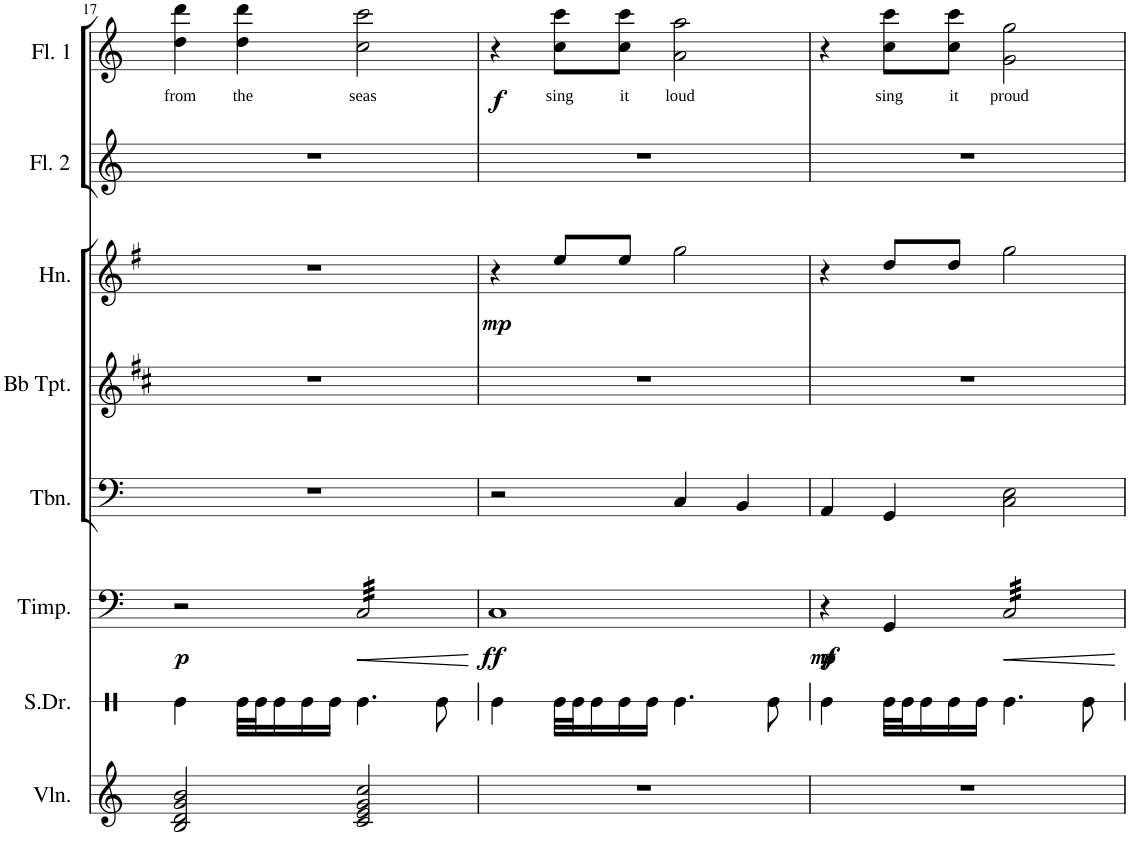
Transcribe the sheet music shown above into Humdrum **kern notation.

**kern	**kern	**kern	**dynam	**kern	**kern	**kern	**dynam	**kern	**kern	**text	**dynam
*part8	*part7	*part6	*part6	*part5	*part4	*part3	*part3	*part2	*part1	*part1	*part1
*staff8	*staff7	*staff6	*staff6	*staff5	*staff4	*staff3	*staff3	*staff2	*staff1	*staff1	*staff1
*I"Violin	*I"Snare Drum	*I"Timpani	*	*I"Trombone	*I"Trumpet in Bb	*I"Horn in F	*	*I"Flute 2	*I"Flute 1	*	*
*I'Vln.	*I'S.Dr.	*I'Timp.	*	*I'Tbn.	*	*I'Hn.	*	*I'Fl. 2	*I'Fl. 1	*	*
!!LO:PB:g=z
*clefG2	*clefX	*clefF4	*	*clefF4	*clefG2	*clefG2	*	*clefG2	*clefG2	*	*
*	*	*	*	*	*Trd1c2	*Trd4c7	*	*	*	*	*
*k[]	*k[]	*k[]	*	*k[]	*k[f#c#]	*k[f#]	*	*k[]	*k[]	*	*
*M4/4	*M4/4	*M4/4	*	*M4/4	*M4/4	*M4/4	*	*M4/4	*M4/4	*	*
=17	=17	=17	=17	=17	=17	=17	=17	=17	=17	=17	=17
!	!	!	!LO:DY:b	!	!	!	!	!	!	!LO:LY:b	!
2B/ 2d/ 2g/ 2b/	4Re\	2r	p	1r	1r	1r	.	1r	4dd\ 4ddd\	from	.
!	!	!	!	!	!	!	!	!	!	!LO:LY:b	!
.	32Re\LLL	.	.	.	.	.	.	.	4dd\ 4ddd\	the	.
.	32Re\J	.	.	.	.	.	.	.	.	.	.
.	16Re\	.	.	.	.	.	.	.	.	.	.
.	16Re\	.	.	.	.	.	.	.	.	.	.
.	16Re\JJ	.	.	.	.	.	.	.	.	.	.
!	!	!	!LO:HP:b	!	!	!	!	!	!	!LO:LY:b	!
*	*	*tremolo	*	*	*	*	*	*	*	*	*
2c/ 2e/ 2g/ 2cc/	4.Re\	32C/LLL	<	.	.	.	.	.	2cc\ 2ccc\	seas	.
.	.	32C/	.	.	.	.	.	.	.	.	.
.	.	32C/	.	.	.	.	.	.	.	.	.
.	.	32C/	.	.	.	.	.	.	.	.	.
.	.	32C/	.	.	.	.	.	.	.	.	.
.	.	32C/	.	.	.	.	.	.	.	.	.
.	.	32C/	.	.	.	.	.	.	.	.	.
.	.	32C/	.	.	.	.	.	.	.	.	.
.	.	32C/	.	.	.	.	.	.	.	.	.
.	.	32C/	.	.	.	.	.	.	.	.	.
.	.	32C/	.	.	.	.	.	.	.	.	.
.	.	32C/	.	.	.	.	.	.	.	.	.
.	8Re\	32C/	.	.	.	.	.	.	.	.	.
.	.	32C/	.	.	.	.	.	.	.	.	.
.	.	32C/	.	.	.	.	.	.	.	.	.
.	.	32C/JJJ	.	.	.	.	.	.	.	.	.
*	*	*Xtremolo	*	*	*	*	*	*	*	*	*
=18	=18	=18	=18	=18	=18	=18	=18	=18	=18	=18	=18
!	!	!	!LO:DY:b	!	!	!	!LO:DY:b	!	!	!	!LO:DY:b
1r	4Re\	1C	ff	2r	1r	4r	mp	1r	4r	.	f
!	!	!	!	!	!	!	!	!	!	!LO:LY:b	!
.	32Re\LLL	.	.	.	.	8ee/L	.	.	8cc\ 8ccc\L	sing	.
.	32Re\J	.	.	.	.	.	.	.	.	.	.
.	16Re\	.	.	.	.	.	.	.	.	.	.
!	!	!	!	!	!	!	!	!	!	!LO:LY:b	!
.	16Re\	.	.	.	.	8ee/J	.	.	8cc\ 8ccc\J	it	.
.	16Re\JJ	.	.	.	.	.	.	.	.	.	.
!	!	!	!	!	!	!	!	!	!	!LO:LY:b	!
.	4.Re\	.	.	4C/	.	2gg\	.	.	2a\ 2aa\	loud	.
.	.	.	.	4BB/	.	.	.	.	.	.	.
.	8Re\	.	.	.	.	.	.	.	.	.	.
=19	=19	=19	=19	=19	=19	=19	=19	=19	=19	=19	=19
!	!	!	!LO:DY:b	!	!	!	!	!	!	!	!
!	!	!	!LO:DY:n=1:b	!	!	!	!	!	!	!	!
1r	4Re\	4r	mf p	4AA/	1r	4r	.	1r	4r	.	.
!	!	!	!	!	!	!	!	!	!	!LO:LY:b	!
.	32Re\LLL	4GG/	.	4GG/	.	8dd/L	.	.	8cc\ 8ccc\L	sing	.
.	32Re\J	.	.	.	.	.	.	.	.	.	.
.	16Re\	.	.	.	.	.	.	.	.	.	.
!	!	!	!	!	!	!	!	!	!	!LO:LY:b	!
.	16Re\	.	.	.	.	8dd/J	.	.	8cc\ 8ccc\J	it	.
.	16Re\JJ	.	.	.	.	.	.	.	.	.	.
!	!	!	!	!	!	!	!	!	!	!LO:LY:b	!
*	*	*tremolo	*	*	*	*	*	*	*	*	*
.	4.Re\	32C/LLL	.	2C\ 2E\	.	2gg\	.	.	2g\ 2gg\	proud	.
.	.	32C/	.	.	.	.	.	.	.	.	.
.	.	32C/	.	.	.	.	.	.	.	.	.
.	.	32C/	.	.	.	.	.	.	.	.	.
.	.	32C/	.	.	.	.	.	.	.	.	.
.	.	32C/	.	.	.	.	.	.	.	.	.
.	.	32C/	.	.	.	.	.	.	.	.	.
.	.	32C/	.	.	.	.	.	.	.	.	.
.	.	32C/	.	.	.	.	.	.	.	.	.
.	.	32C/	.	.	.	.	.	.	.	.	.
.	.	32C/	.	.	.	.	.	.	.	.	.
.	.	32C/	.	.	.	.	.	.	.	.	.
.	8Re\	32C/	.	.	.	.	.	.	.	.	.
.	.	32C/	.	.	.	.	.	.	.	.	.
.	.	32C/	.	.	.	.	.	.	.	.	.
.	.	32C/JJJ	.	.	.	.	.	.	.	.	.
*	*	*Xtremolo	*	*	*	*	*	*	*	*	*
.	.	.	[	.	.	.	.	.	.	.	.
=	=	=	=	=	=	=	=	=	=	=	=
*-	*-	*-	*-	*-	*-	*-	*-	*-	*-	*-	*-
